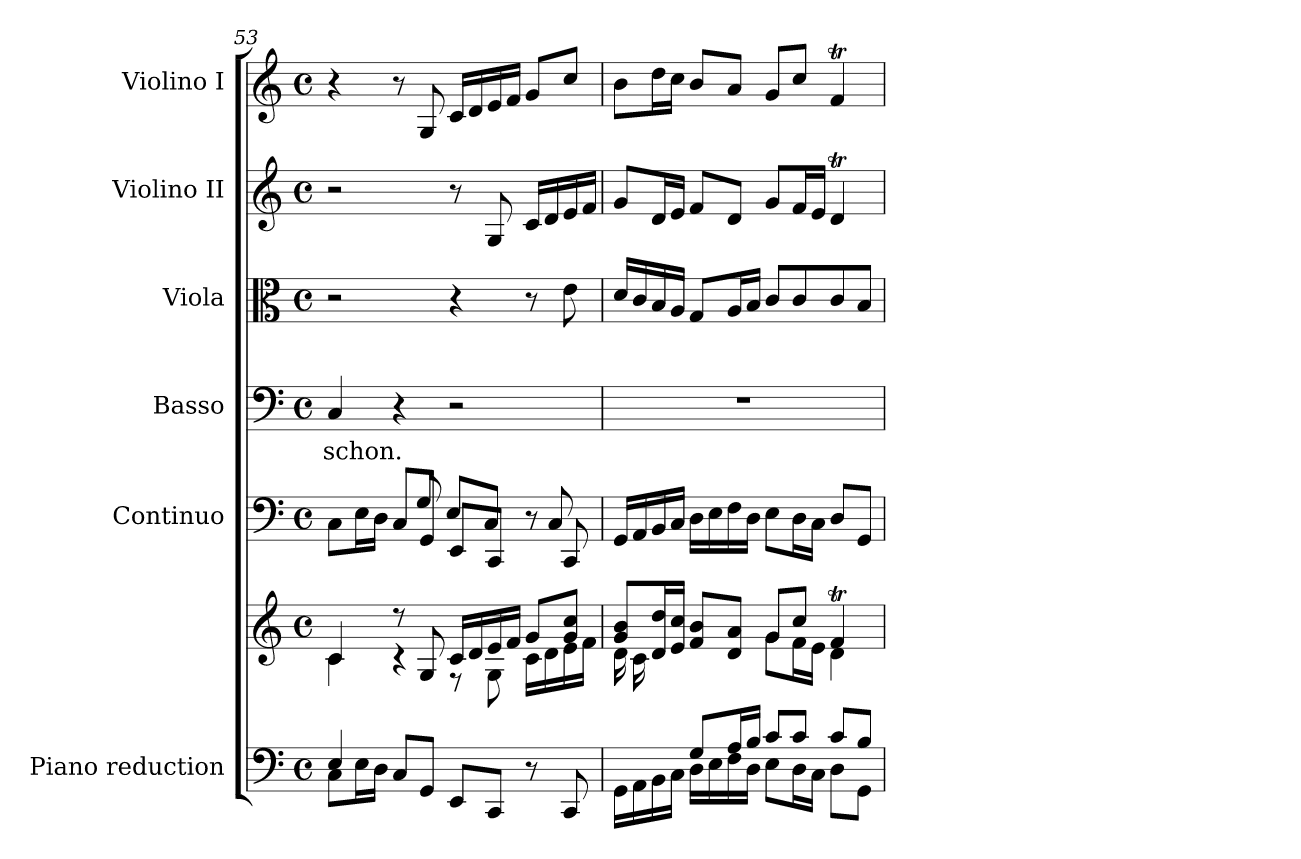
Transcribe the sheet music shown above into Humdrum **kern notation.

**kern	**kern	**kern	**dynam	**kern	**text	**kern	**dynam	**kern	**dynam	**kern	**dynam
*part6	*part6	*part5	*part5	*part4	*part4	*part3	*part3	*part2	*part2	*part1	*part1
*staff7	*staff6	*staff5	*staff5	*staff4	*staff4	*staff3	*staff3	*staff2	*staff2	*staff1	*staff1
*I"Piano reduction	*	*I"Continuo	*	*I"Basso	*	*I"Viola	*	*I"Violino II	*	*I"Violino I	*
*I'Pno	*	*	*	*	*	*I'Vla	*	*I'Vln	*	*I'Vln	*
*clefF4	*clefG2	*clefF4	*	*clefF4	*	*clefC3	*	*clefG2	*	*clefG2	*
*k[]	*k[]	*k[]	*	*k[]	*	*k[]	*	*k[]	*	*k[]	*
*M4/4	*M4/4	*M4/4	*	*M4/4	*	*M4/4	*	*M4/4	*	*M4/4	*
*met(c)	*met(c)	*met(c)	*	*met(c)	*	*met(c)	*	*met(c)	*	*met(c)	*
=53	=53	=53	=53	=53	=53	=53	=53	=53	=53	=53	=53
*^	*^	*^	*	*	*	*	*	*	*	*	*
!	!	!	!	!	!	!LO:DY:a	!	!LO:LY:b	!	!	!	!	!	!
4E/	8C\L	4c/	4c\	8C\L	4.ryy	other-dynamics	4C/	schon.	2r	.	2r	.	4r	.
.	16E\L	.	.	16E\L	.	.	.	.	.	.	.	.	.	.
.	16D\JJ	.	.	16D\JJ	.	.	.	.	.	.	.	.	.	.
8C/L	4ryy	8r	4rc	8C/L	.	.	4r	.	.	.	.	.	8r	.
!	!	!	!	!	!	!	!	!	!	!	!	!	!	!LO:DY:b
8GG/J	.	8G/	.	8GG/J	8G!/	.	.	.	.	.	.	.	8G/	other-dynamics
8EE/L	2ryy	16c/LL	8r	8EE/L	8E!/L	.	2r	.	4r	.	8r	.	16c/LL	.
.	.	16d/	.	.	.	.	.	.	.	.	.	.	16d/	.
!	!	!	!	!	!	!	!	!	!	!	!	!LO:DY:b	!	!
8CC/J	.	16e/	8G\	8CC/J	8C!/J	.	.	.	.	.	8G/	other-dynamics	16e/	.
.	.	16f/JJ	.	.	.	.	.	.	.	.	.	.	16f/JJ	.
8r	.	8g/L	16c\LL	8r	8ryy	.	.	.	8r	.	16c/LL	.	8g/L	.
.	.	.	16d\	.	.	.	.	.	.	.	16d/	.	.	.
!	!	!	!	!	!	!	!	!	!	!LO:DY:b	!	!	!	!
8CC/	.	8g/ 8cc/J	16e\	8CC/	8C!/	.	.	.	8e\	other-dynamics	16e/	.	8cc/J	.
.	.	.	16f\JJ	.	.	.	.	.	.	.	16f/JJ	.	.	.
*	*	*	*	*v	*v	*	*	*	*	*	*	*	*	*
=54	=54	=54	=54	=54	=54	=54	=54	=54	=54	=54	=54	=54	=54
*	*	*	*^	*	*	*	*	*	*	*	*	*	*
8ryy	16GG\LL	8g/ 8b/L	2ryy	16d\LL	16GG/LL	.	1r	.	16d/LL	.	8g/L	.	8b\L	.
.	16AA\	.	.	16c\	16AA/	.	.	.	16c/	.	.	.	.	.
16B/	16BB\	16d/ 16dd/L	.	2..ryy	16BB/	.	.	.	16B/	.	16d/L	.	16dd\L	.
16A/JJ	16C\JJ	16e/ 16cc/JJ	.	.	16C/JJ	.	.	.	16A/JJ	.	16e/JJ	.	16cc\JJ	.
8G/L	16D\LL	8f/ 8b/L	.	.	16D\LL	.	.	.	8G/L	.	8f/L	.	8b/L	.
.	16E\	.	.	.	16E\	.	.	.	.	.	.	.	.	.
16A/L	16F\	8d/ 8a/J	.	.	16F\	.	.	.	16A/L	.	8d/J	.	8a/J	.
16B/JJ	16D\JJ	.	.	.	16D\JJ	.	.	.	16B/JJ	.	.	.	.	.
8c/L	8E\L	8g/L	8g\L	.	8E\L	.	.	.	8c/L	.	8g/L	.	8g/L	.
8c/J	16D\L	8cc/J	16f\L	.	16D\L	.	.	.	8c/	.	16f/L	.	8cc/J	.
.	16C\JJ	.	16e\JJ	.	16C\JJ	.	.	.	.	.	16e/JJ	.	.	.
8c/L	8D\L	4fT/	4d\	.	8D/L	.	.	.	8c/	.	4dT/	.	4fT/	.
8B/J	8GG\J	.	.	.	8GG/J	.	.	.	8B/J	.	.	.	.	.
*v	*v	*	*	*	*	*	*	*	*	*	*	*	*	*
*	*v	*v	*v	*	*	*	*	*	*	*	*	*	*
=	=	=	=	=	=	=	=	=	=	=	=
*-	*-	*-	*-	*-	*-	*-	*-	*-	*-	*-	*-
